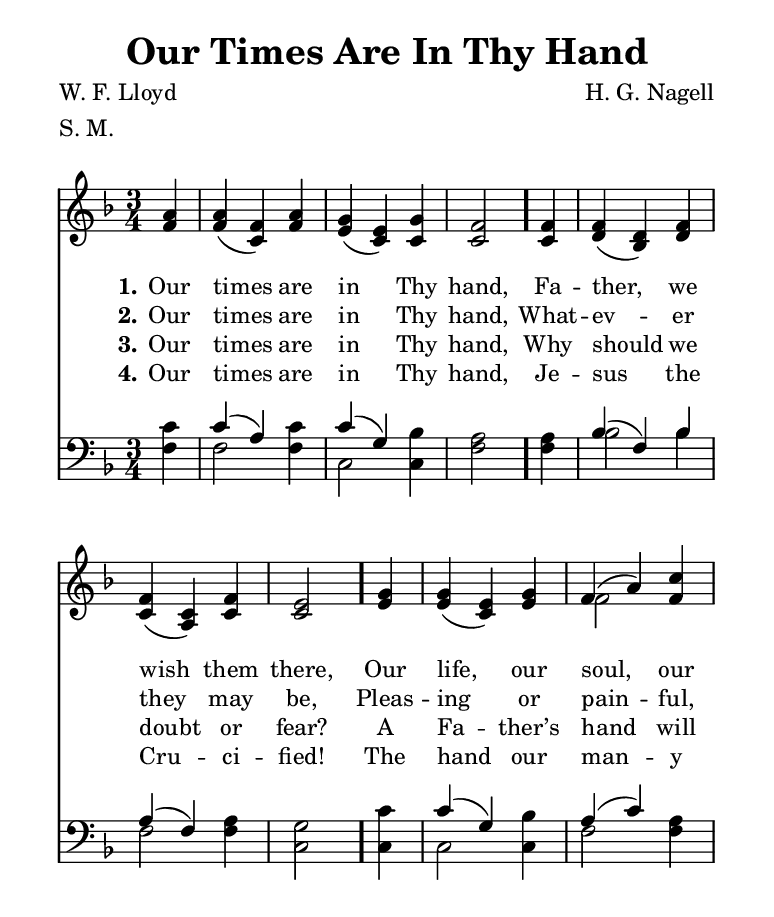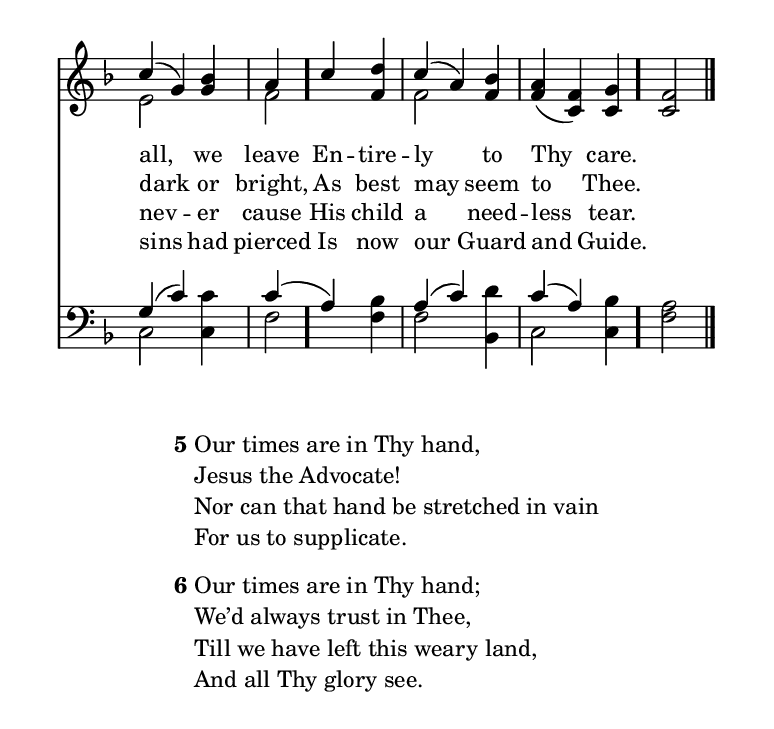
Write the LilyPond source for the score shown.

\include "common/global.ily"
\paper {
  \include "common/paper.ily"
  ragged-bottom = ##t
}

\header{
  hymnnumber = "257"
  title = "Our Times Are In Thy Hand"
  tunename = "Dennis" % from Metrical Index of Tunes
  meter = "S. M." % from Metrical Index of Tunes
  poet = "W. F. Lloyd"
  composer = "H. G. Nagell"
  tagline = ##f
}

global = {
  \include "common/overrides.ily"
  \override Staff.TimeSignature.style = #'numbered
  \time 3/4
  \override Score.MetronomeMark.transparent = ##t % hide all fermata changes too
  \tempo 4=80
  \key f \major
  \partial 4
  \autoBeamOff
}

notesSoprano = {
\global
\relative c'' {

  a4 | a( f) a | g( e) g | f2
  f4 | f( d) f | f( c) f | e2 \eogbreak
  g4 | g( e) g | f( a) c | c( g) bes | a c
  d4 | c( a) bes | a( f) g | f2 \eogbreak

  \bar "|."

}
}

notesAlto = {
\global
\relative e' {

  f4 | f( c) f | e( c) c | c2
  c4 | d( bes) d | c( a) c | c2
  e4 | e( c) e | f2 f4 | e2 g4 | f2
  f4 | f2 f4 | f( c) c | c2

}
}

notesTenor = {
\global
\relative a {

  c4 | c( a) c | c( g) bes | a2
  a4 | bes( f) bes | a( f) a | g2
  c4 | c( g) bes | a( c) a | g( c) c | c( a)
  bes4 | a( c) d | c( a) bes | a2

}
}

notesBass = {
\global
\relative f {

  f4 | f2 f4 | c2 c4 | f2
  f4 | bes2 bes4 | f2 f4 | c2
  c4 | c2 c4 | f2 f4 | c2 c4 | f2
  f4 | f2 bes,4 | c2 c4 | f2

}
}

wordsA = \lyricmode {
\set stanza = "1."

Our times are in Thy hand, \bar "."
Fa -- ther, we wish them there, \bar "."
Our life, our soul, our all, we leave \bar "."
En -- tire -- ly to Thy care. \bar "."

}

wordsB = \lyricmode {
\set stanza = "2."

Our times are in Thy hand,
What -- ev -- er they may be,
Pleas -- ing or pain -- ful, dark or bright,
As best may seem to Thee.

}

wordsC = \lyricmode {
\set stanza = "3."

Our times are in Thy hand,
Why should we doubt or fear?
A Fa -- ther’s hand will nev -- er cause
His child a need -- less tear.

}

wordsD = \lyricmode {
\set stanza = "4."

Our times are in Thy hand,
Je -- sus the Cru -- ci -- fied!
The hand our man -- y sins had pierced
Is now our Guard and Guide.

}

wordsE = \markuplist {

\line { Our times are in Thy hand, }
\line { Jesus the Advocate! }
\line { Nor can that hand be stretched in vain }
\line { For us to supplicate. }

}

wordsF = \markuplist {

\line { Our times are in Thy hand; }
\line { We’d always trust in Thee, }
\line { Till we have left this weary land, }
\line { And all Thy glory see. }

}

\score {
  \context ChoirStaff <<
    \context Staff = upper <<
      \set Staff.autoBeaming = ##f
      \set ChoirStaff.systemStartDelimiter = #'SystemStartBar
      \set ChoirStaff.printPartCombineTexts = ##f
      \partcombine #'(2 . 9) \notesSoprano \notesAlto
      \context NullVoice = sopranos { \voiceOne << \notesSoprano >> }
      \context NullVoice = altos { \voiceTwo << \notesAlto >> }
      \context Lyrics = one   \lyricsto sopranos \wordsA
      \context Lyrics = two   \lyricsto sopranos \wordsB
      \context Lyrics = three \lyricsto sopranos \wordsC
      \context Lyrics = four  \lyricsto sopranos \wordsD
    >>
    \context Staff = men <<
      \set Staff.autoBeaming = ##f
      \clef bass
      \set ChoirStaff.printPartCombineTexts = ##f
      \partcombine #'(2 . 9) \notesTenor \notesBass
      \context NullVoice = tenors { \voiceOne << \notesTenor >> }
      \context NullVoice = basses { \voiceTwo << \notesBass >> }
    >>
  >>
  \layout {
    \include "common/layout.ily"
  }
  \midi{
    \include "common/midi.ily"
  }
}

\noPageBreak

\markup { \fill-line { \column {
  \line{ \bold 5 \column { \wordsE } } \combine \null \vspace #0.4
  \line{ \bold 6 \column { \wordsF } } \combine \null \vspace #0.4
} } }

\version "2.19.49"  % necessary for upgrading to future LilyPond versions.

% vi:set et ts=2 sw=2 ai nocindent syntax=lilypond:
